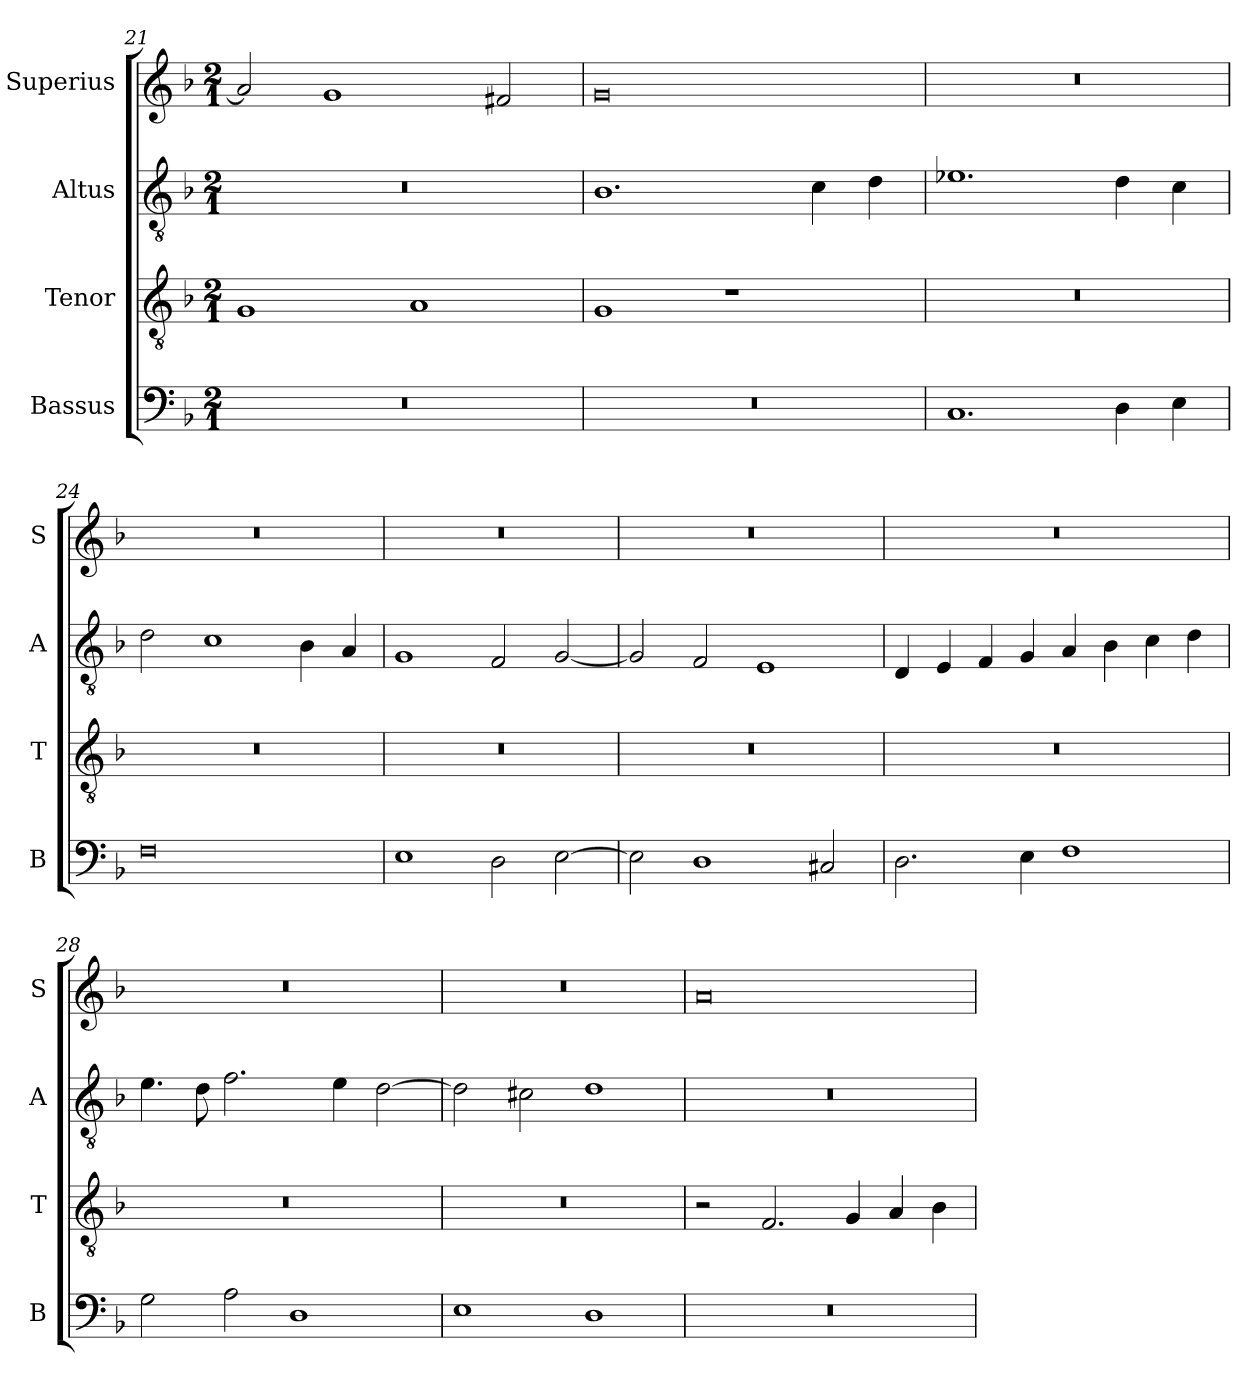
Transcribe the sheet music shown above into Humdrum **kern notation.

**kern	**kern	**kern	**kern
*part4	*part3	*part2	*part1
*staff4	*staff3	*staff2	*staff1
*I"Bassus	*I"Tenor	*I"Altus	*I"Superius
*I'B	*I'T	*I'A	*I'S
*clefF4	*clefGv2	*clefGv2	*clefG2
*k[b-]	*k[b-]	*k[b-]	*k[b-]
*M2/1	*M2/1	*M2/1	*M2/1
=21	=21	=21	=21
0r	1G	0r	2a/]
.	.	.	1g
.	1A	.	.
.	.	.	2f#X/
=22	=22	=22	=22
0r	1G	1.B-	0g
.	1r	.	.
.	.	4c\	.
.	.	4d\	.
=23	=23	=23	=23
1.C	0r	1.e-X	0r
4D\	.	4d\	.
4E\	.	4c\	.
=24	=24	=24	=24
0F	0r	2d\	0r
.	.	1c	.
.	.	4B-\	.
.	.	4A/	.
=25	=25	=25	=25
1E	0r	1G	0r
2D\	.	2F/	.
[2E\	.	[2G/	.
=26	=26	=26	=26
2E\]	0r	2G/]	0r
1D	.	2F/	.
.	.	1E	.
2C#X/	.	.	.
=27	=27	=27	=27
2.D\	0r	4D/	0r
.	.	4E/	.
.	.	4F/	.
4E\	.	4G/	.
1F	.	4A/	.
.	.	4B-\	.
.	.	4c\	.
.	.	4d\	.
=28	=28	=28	=28
2G\	0r	4.e\	0r
.	.	8d\	.
2A\	.	2.f\	.
1D	.	.	.
.	.	4e\	.
.	.	[2d\	.
=29	=29	=29	=29
1E	0r	2d\]	0r
.	.	2c#X\	.
1D	.	1d	.
=30	=30	=30	=30
0r	2r	0r	0a
.	2.F/	.	.
.	4G/	.	.
.	4A/	.	.
.	4B-\	.	.
=	=	=	=
*-	*-	*-	*-
